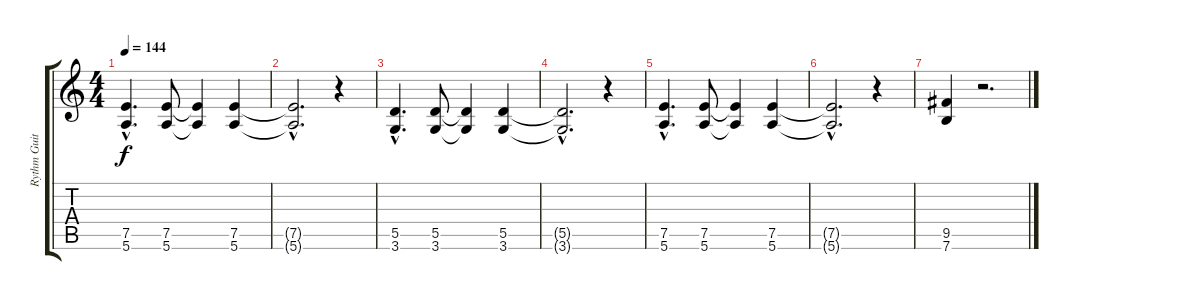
\track ("Rythm Guitar ( Acoustic )" "Rythm Guit") {instrument acousticguitarsteel}
\staff {score tabs}
\tuning (E4 B3 G3 D3 A2 E2) {hide}
\ts (4 4)
\tempo 144
\clef g2
\ks c
(7.5{hac} 5.6{hac}).4{d dy f} (7.5 5.6).8 (7.5{t} 5.6{t}).4 (7.5 5.6).4 |
(7.5{hac t} 5.6{hac t}).2{d} r.4 |
(5.5{hac} 3.6{hac}).4{d} (5.5 3.6).8 (5.5{t} 3.6{t}).4 (5.5 3.6).4 |
(5.5{hac t} 3.6{hac t}).2{d} r.4 |
(7.5{hac} 5.6{hac}).4{d} (7.5 5.6).8 (7.5{t} 5.6{t}).4 (7.5 5.6).4 |
(7.5{hac t} 5.6{hac t}).2{d} r.4 |
(9.5 7.6).4 r.2{d}
